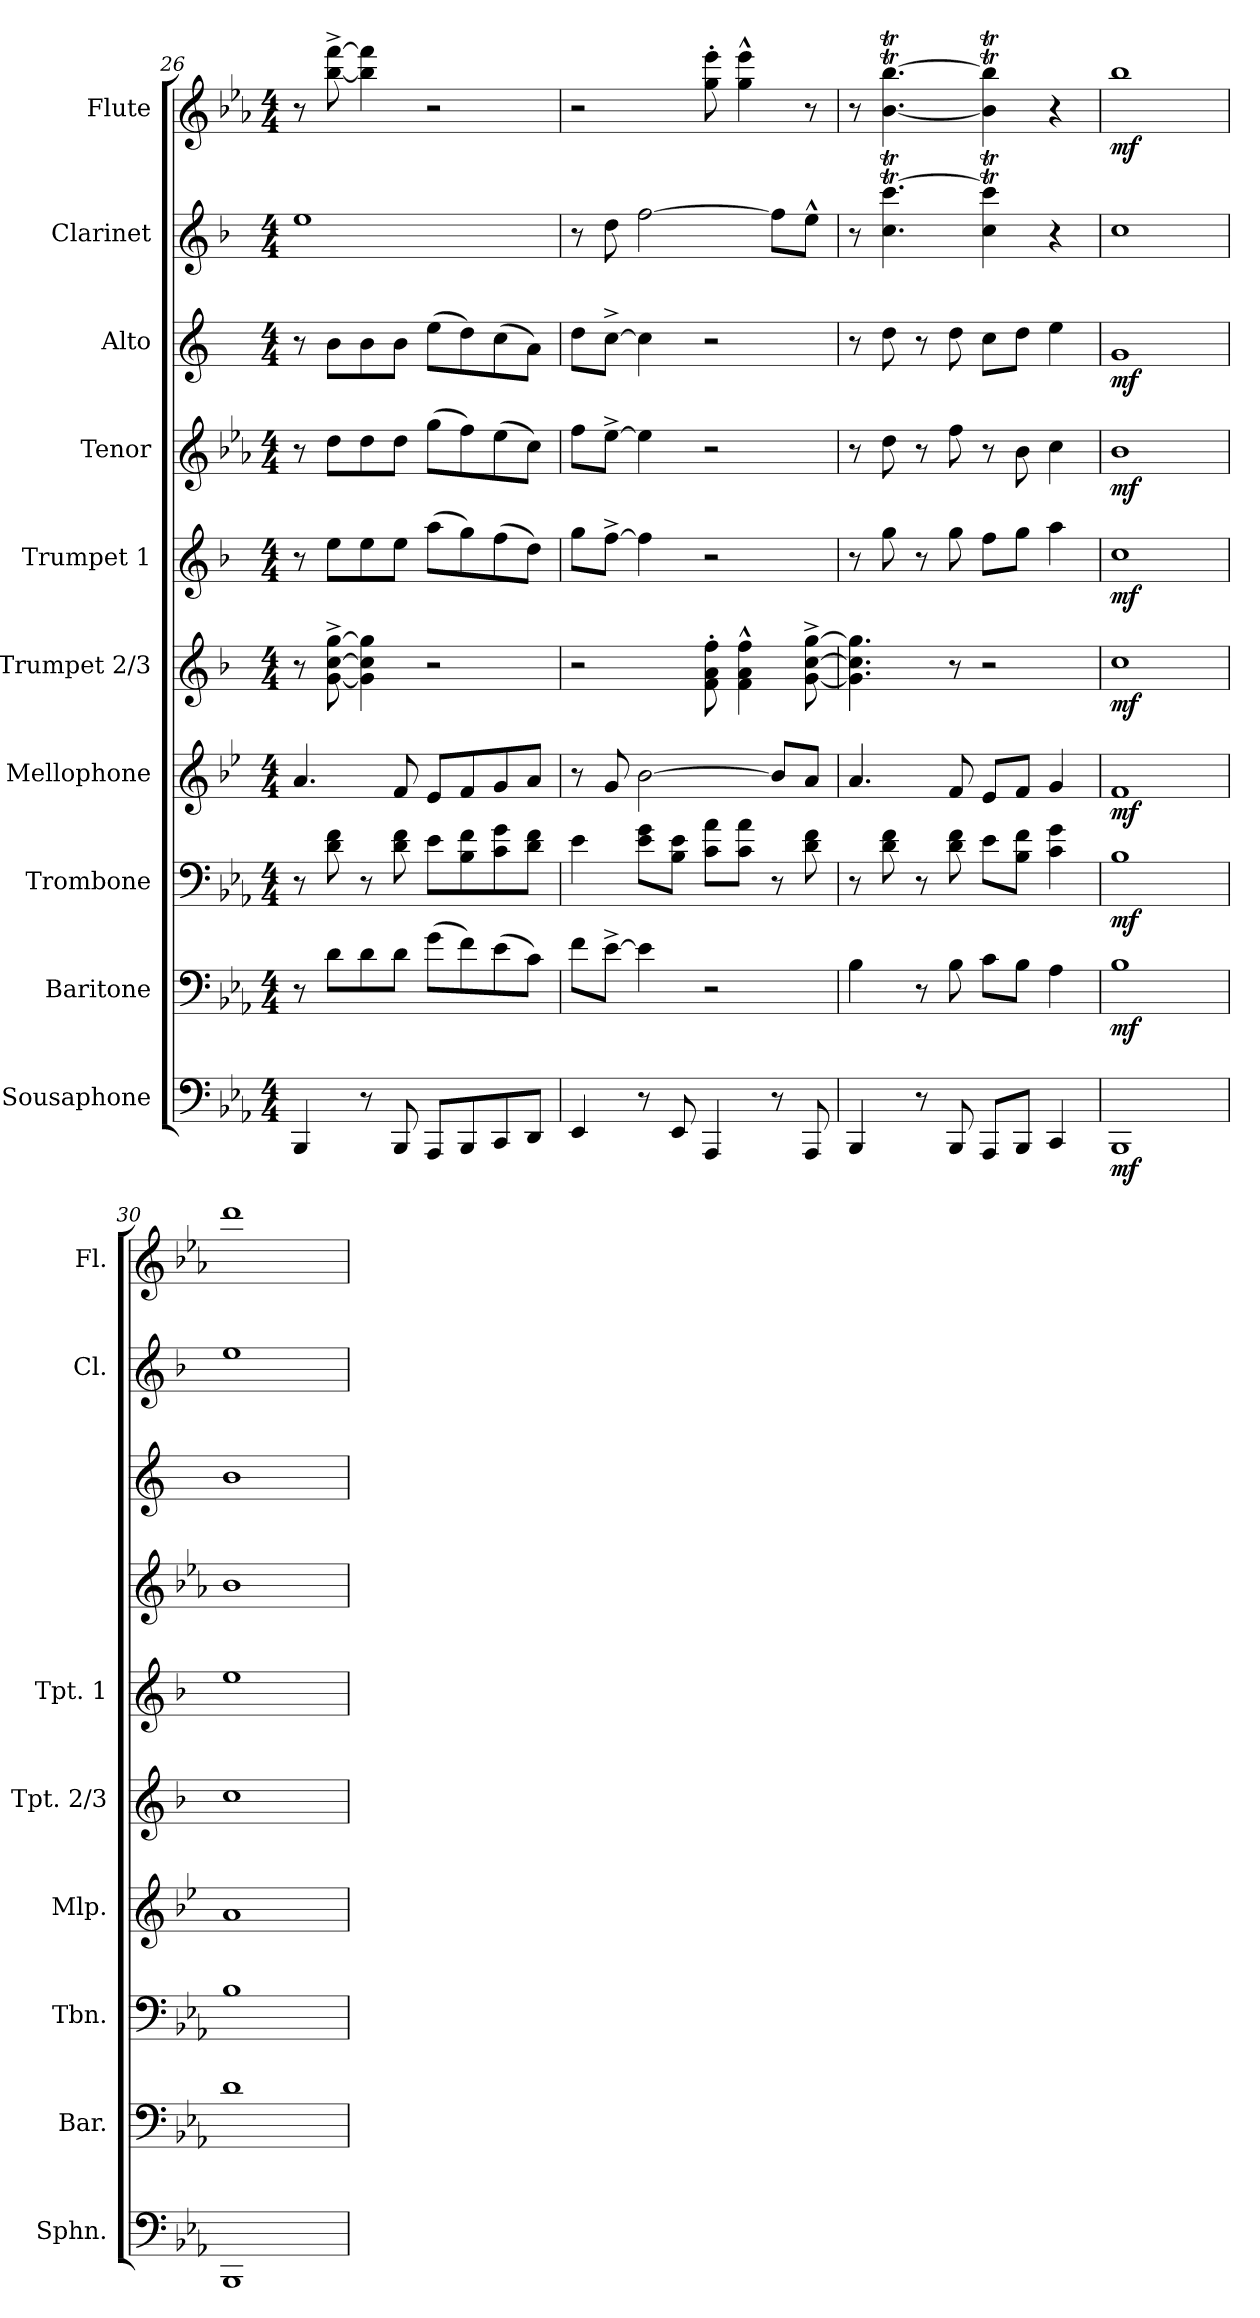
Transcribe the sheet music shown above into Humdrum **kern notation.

**kern	**dynam	**kern	**dynam	**kern	**dynam	**kern	**dynam	**kern	**dynam	**kern	**dynam	**kern	**dynam	**kern	**dynam	**kern	**kern	**dynam
*part10	*part10	*part9	*part9	*part8	*part8	*part7	*part7	*part6	*part6	*part5	*part5	*part4	*part4	*part3	*part3	*part2	*part1	*part1
*staff10	*staff10	*staff9	*staff9	*staff8	*staff8	*staff7	*staff7	*staff6	*staff6	*staff5	*staff5	*staff4	*staff4	*staff3	*staff3	*staff2	*staff1	*staff1
*I"Sousaphone	*	*I"Baritone	*	*I"Trombone	*	*I"Mellophone	*	*I"Trumpet 2/3	*	*I"Trumpet 1	*	*I"Tenor	*	*I"Alto	*	*I"Clarinet	*I"Flute	*
*I'Sphn.	*	*I'Bar.	*	*I'Tbn.	*	*I'Mlp.	*	*I'Tpt. 2/3	*	*I'Tpt. 1	*	*	*	*	*	*I'Cl.	*I'Fl.	*
*clefF4	*	*clefF4	*	*clefF4	*	*clefG2	*	*clefG2	*	*clefG2	*	*clefG2	*	*clefG2	*	*clefG2	*clefG2	*
*	*	*	*	*	*	*ITrd4c7	*	*ITrd1c2	*	*ITrd1c2	*	*ITrd8c14	*	*ITrd5c9	*	*ITrd1c2	*	*
*k[b-e-a-]	*	*k[b-e-a-]	*	*k[b-e-a-]	*	*k[b-e-a-]	*	*k[b-e-a-]	*	*k[b-e-a-]	*	*k[b-e-a-]	*	*k[b-e-a-]	*	*k[b-e-a-]	*k[b-e-a-]	*
*M4/4	*	*M4/4	*	*M4/4	*	*M4/4	*	*M4/4	*	*M4/4	*	*M4/4	*	*M4/4	*	*M4/4	*M4/4	*
=26	=26	=26	=26	=26	=26	=26	=26	=26	=26	=26	=26	=26	=26	=26	=26	=26	=26	=26
4BBB-/	.	8r	.	8r	.	4.d/	.	8r	.	8r	.	8r	.	8r	.	1dd	8r	.
.	.	8d\L	.	8d\ 8f\	.	.	.	[8f\^ [8b-\^ [8ff\^	.	8dd\L	.	8d\L	.	8d\L	.	.	[8bb-\^ [8fff\^	.
8r	.	8d\	.	8r	.	.	.	4f\] 4b-\] 4ff\]	.	8dd\	.	8d\	.	8d\	.	.	4bb-\] 4fff\]	.
8BBB-/	.	8d\J	.	8d\ 8f\	.	8B-/	.	.	.	8dd\J	.	8d\J	.	8d\J	.	.	.	.
8AAA-/L	.	(8g\L	.	8e-\L	.	8A-/L	.	2r	.	(8gg\L	.	(8g\L	.	(8g\L	.	.	2r	.
8BBB-/	.	8f\)	.	8B-\ 8f\	.	8B-/	.	.	.	8ff\)	.	8f\)	.	8f\)	.	.	.	.
8CC/	.	(8e-\	.	8c\ 8g\	.	8c/	.	.	.	(8ee-\	.	(8e-\	.	(8e-\	.	.	.	.
8DD/J	.	8c\J)	.	8d\ 8f\J	.	8d/J	.	.	.	8cc\J)	.	8c\J)	.	8c\J)	.	.	.	.
!!LO:PB:g=z
=27	=27	=27	=27	=27	=27	=27	=27	=27	=27	=27	=27	=27	=27	=27	=27	=27	=27	=27
4EE-/	.	8f\L	.	4e-\	.	8r	.	2r	.	8ff\L	.	8f\L	.	8f\L	.	8r	2r	.
.	.	[8e-^\J	.	.	.	8c/	.	.	.	[8ee-^\J	.	[8e-^\J	.	[8e-^\J	.	8cc\	.	.
8r	.	4e-\]	.	8e-\ 8g\L	.	[2e-\	.	.	.	4ee-\]	.	4e-\]	.	4e-\]	.	[2ee-\	.	.
8EE-/	.	.	.	8B-\ 8e-\J	.	.	.	.	.	.	.	.	.	.	.	.	.	.
4AAA-/	.	2r	.	8c\ 8a-\L	.	.	.	8e-\' 8g\' 8ee-\'	.	2r	.	2r	.	2r	.	.	8gg\' 8eee-\'	.
.	.	.	.	8c\ 8a-\J	.	.	.	4e-\^^ 4g\^^ 4ee-\^^	.	.	.	.	.	.	.	.	4gg\^^ 4eee-\^^	.
8r	.	.	.	8r	.	8e-/L]	.	.	.	.	.	.	.	.	.	8ee-\L]	.	.
8AAA-/	.	.	.	8d\ 8f\	.	8d/J	.	[8f\^ [8b-\^ [8ff\^	.	.	.	.	.	.	.	8dd^^\J	8r	.
=28	=28	=28	=28	=28	=28	=28	=28	=28	=28	=28	=28	=28	=28	=28	=28	=28	=28	=28
4BBB-/	.	4B-\	.	8r	.	4.d/	.	4.f\] 4.b-\] 4.ff\]	.	8r	.	8r	.	8r	.	8r	8r	.
.	.	.	.	8d\ 8f\	.	.	.	.	.	8ff\	.	8d\	.	8f\	.	4.b-\T [4.bb-\T	[4.b-\T [4.bb-\T	.
8r	.	8r	.	8r	.	.	.	.	.	8r	.	8r	.	8r	.	.	.	.
8BBB-/	.	8B-\	.	8d\ 8f\	.	8B-/	.	8r	.	8ff\	.	8f\	.	8f\	.	.	.	.
8AAA-/L	.	8c\L	.	8e-\L	.	8A-/L	.	2r	.	8ee-\L	.	8r	.	8e-\L	.	4b-\T 4bb-\]T	4b-\]T 4bb-\]T	.
8BBB-/J	.	8B-\J	.	8B-\ 8f\J	.	8B-/J	.	.	.	8ff\J	.	8B-\	.	8f\J	.	.	.	.
4CC/	.	4A-\	.	4c\ 4g\	.	4c/	.	.	.	4gg\	.	4c\	.	4g\	.	4r	4r	.
=29	=29	=29	=29	=29	=29	=29	=29	=29	=29	=29	=29	=29	=29	=29	=29	=29	=29	=29
!	!LO:DY:b	!	!LO:DY:b	!	!LO:DY:b	!	!LO:DY:b	!	!LO:DY:b	!	!LO:DY:b	!	!LO:DY:b	!	!LO:DY:b	!	!	!LO:DY:b
1BBB-	mf	1B-	mf	1B-	mf	1B-	mf	1b-	mf	1b-	mf	1B-	mf	1B-	mf	1b-	1bb-	mf
=30	=30	=30	=30	=30	=30	=30	=30	=30	=30	=30	=30	=30	=30	=30	=30	=30	=30	=30
1BBB-	.	1d	.	1B-	.	1d	.	1b-	.	1dd	.	1B-	.	1d	.	1dd	1ddd	.
=	=	=	=	=	=	=	=	=	=	=	=	=	=	=	=	=	=	=
*-	*-	*-	*-	*-	*-	*-	*-	*-	*-	*-	*-	*-	*-	*-	*-	*-	*-	*-
